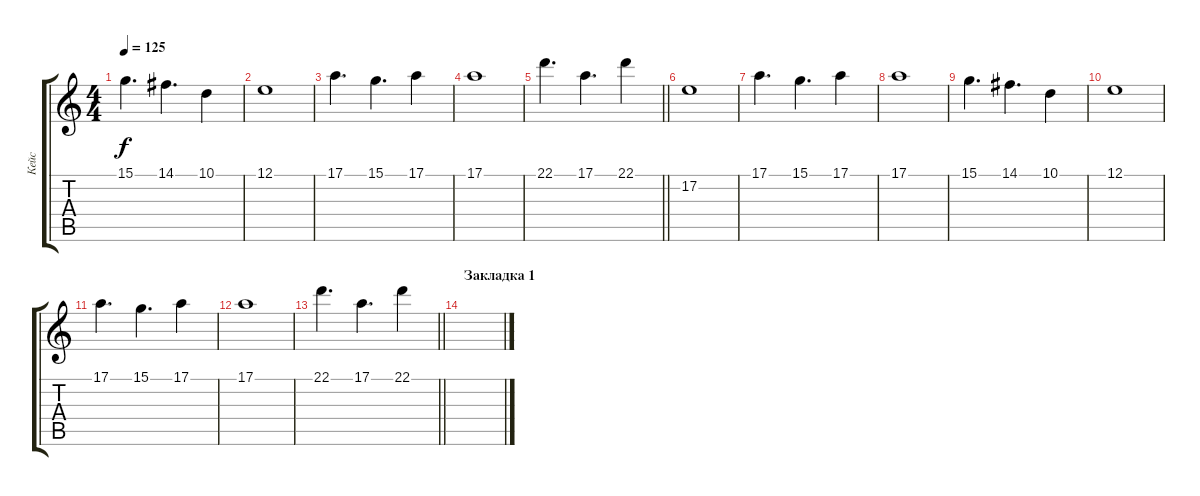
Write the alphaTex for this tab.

\track ("Кейс" "Кейс") {instrument brightacousticpiano}
\staff {score tabs}
\tuning (E4 B3 G3 D3 A2 E2) {hide}
\ts (4 4)
\tempo 125
\clef g2
\ks c
15.1.4{d dy f} 14.1.4{d} 10.1.4 |
12.1.1 |
17.1.4{d} 15.1.4{d} 17.1.4 |
17.1.1 |
\barLineRight lightlight
22.1.4{d} 17.1.4{d} 22.1.4 |
17.2.1{instrument celesta} |
17.1.4{d} 15.1.4{d} 17.1.4 |
17.1.1 |
15.1.4{d} 14.1.4{d} 10.1.4 |
12.1.1 |
17.1.4{d} 15.1.4{d} 17.1.4 |
17.1.1 |
\barLineRight lightlight
22.1.4{d} 17.1.4{d} 22.1.4 |
\section ("" "Закладка 1")
